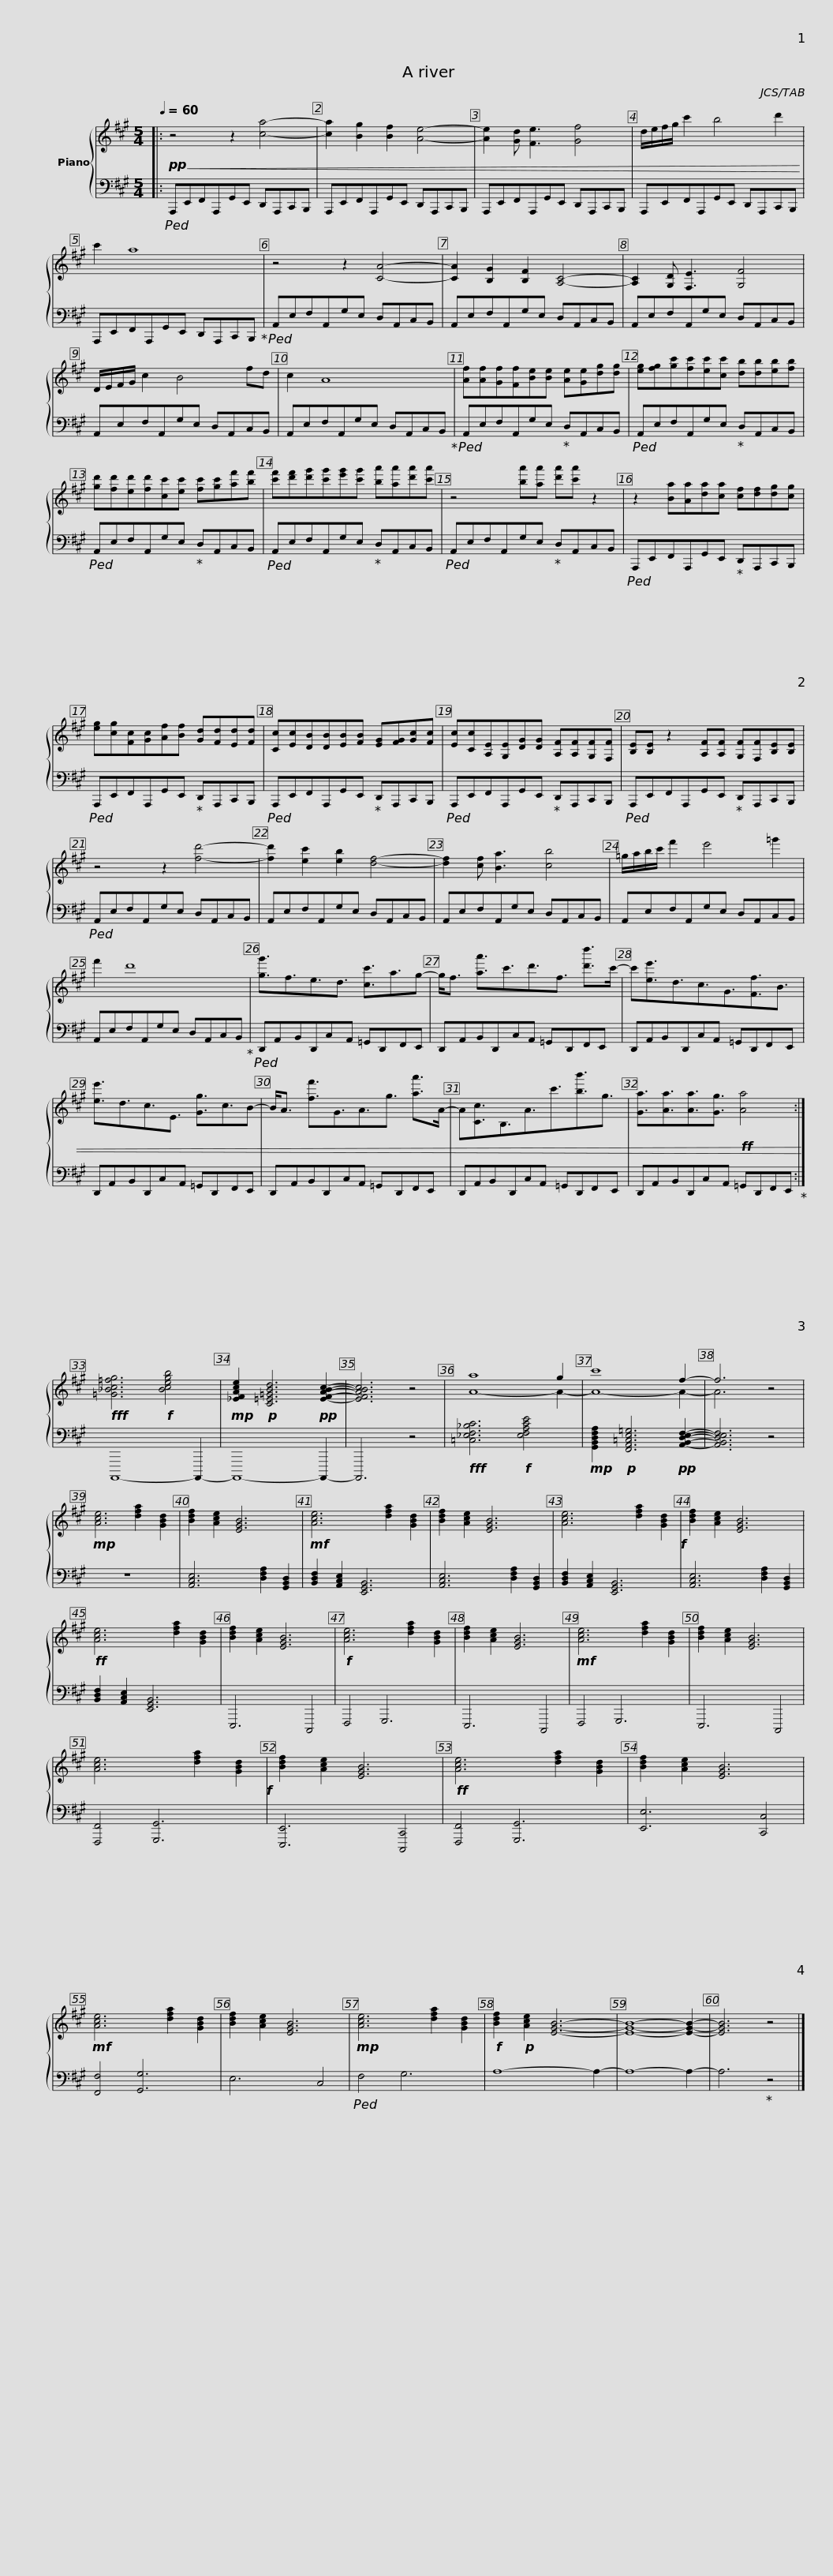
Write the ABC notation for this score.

X:1
%%score { ( 1 3 ) | 2 }
L:1/8
Q:1/4=60
M:5/4
I:linebreak $
K:A
V:1 treble
V:3 treble
V:2 bass
V:1
|:!pp!!<(! z4 z2 [ca]4- | [ca]2 [Bg]2 [Bf]2 [Ae]4- | [Ae]2 [Gd] [Fe]3 [Gf]4 |$ d/e/f/g/ c'2 b4 d'2 | c'2 a8 | %5
 z4 z2 [CA]4- |$ [CA]2 [B,G]2 [B,F]2 [A,C]4- | [A,C]2 [G,D] [F,E]3 [G,F]4 | D/E/F/G/ c2 B4 fd | c2 A8 |$ %10
 [Af][Af][Gf][Ff][Be][Be] [Ae][Ge][dg][dg] | [eg][fg][gc'][fc'][ec'][cc'] [db][db][eb][fb] | [gd'][fd'][ed'][fd'][cc'][ec'] [fc'][gc'][af'][bf'] |$ [c'f'][d'f'][d'g'][c'g'][e'g'][c'g'] [ba'][aa'][d'a'][c'a'] | z4 [ba'][aa'] [d'a'][c'a'] z2 | %15
 z2 [Ba][Aa][da][ca] [cf][df][dg][cg] |$ [eg][cg][Fc][Gc][Af][Bf] [Gd][Fd][Ed][Fd] | [Cc][Ec][DB][DB][EB][FB] [EG][FG][Gc][Fc] | [Ec][Cc][A,E][G,E][DG][DG] [A,F][A,F][G,F][F,F] |$ [B,E][B,E] z2 [A,F][A,F] [G,F][F,F][B,E][B,E] | %20
 z4 z2 [fd']4- | [fd']2 [ec']2 [eb]2 [df]4- | [df]2 [cf] [Ba]3 [cb]4 |$ =g/a/b/c'/ f'2 e'4 =g'2 | f'2 d'8 | %25
 [gg']3/2f3/2e3/2d3/2 [cc']3/2a3/2g- |$ g<f [aa']3/2c'3/2d'3/2f3/2 [d'd'']>c'- | c'[ee']3/2d3/2c3/2G3/2[Ff]3/2B3/2 | [ee']3/2d3/2c3/2E3/2 [Gg]3/2c3/2B- |$ B<A [ff']3/2G3/2A3/2g3/2 [aa']>A- | %30
 A[Cc]3/2B,3/2A3/2c'3/2[bb']3/2g3/2 | [Ga]3/2[Aa]3/2[Aa]3/2[Gg]3/2!ff! [Aa]4!<)! :|$!fff! [=G_Bc=fg]6!f! [Bcegb]4 |!mp! [_EFAce]2!p! [C=E=GBd]6!pp! [EFABc]2- | [EFABc]6 z4 | %35
 a8 g2 | c'8 f2- | f6 z4 |!mp! [Ace]6 [dfa]2 [GBd]2 | [Bdf]2 [Ace]2 [EGB]6 |$ %40
!mf! [Ace]6 [dfa]2 [GBd]2 | [Bdf]2 [Ace]2 [EGB]6 | [Ace]6 [dfa]2 [GBd]2!f! | [Bdf]2 [Ace]2 [EGB]6 |!ff! [Ace]6 [dfa]2 [GBd]2 | %45
 [Bdf]2 [Ace]2 [EGB]6 |!f! [Ace]6 [dfa]2 [GBd]2 | [Bdf]2 [Ace]2 [EGB]6 |$!mf! [Ace]6 [dfa]2 [GBd]2 | [Bdf]2 [Ace]2 [EGB]6 | %50
 [Ace]6 [dfa]2 [GBd]2!f! | [Bdf]2 [Ace]2 [EGB]6 |!ff! [Ace]6 [dfa]2 [GBd]2 | [Bdf]2 [Ace]2 [EGB]6 |!mf! [Ace]6 [dfa]2 [GBd]2 | %55
 [Bdf]2 [Ace]2 [EGB]6 |$!mp! [Ace]6 [dfa]2 [GBd]2 |!f! [Bdf]2!p! [Ace]2 [EGB]6- | [EGB]8- [EGB]2- | [EGB]6 z4 |] %60
V:2
|:!ped! A,,,E,,F,,A,,,G,,E,, D,,A,,,C,,B,,, | A,,,E,,F,,A,,,G,,E,, D,,A,,,C,,B,,, | A,,,E,,F,,A,,,G,,E,, D,,A,,,C,,B,,, |$ A,,,E,,F,,A,,,G,,E,, D,,A,,,C,,B,,, | A,,,E,,F,,A,,,G,,E,, D,,A,,,C,,B,,,!ped-up! | %5
!ped! A,,E,F,A,,G,E, D,A,,C,B,, |$ A,,E,F,A,,G,E, D,A,,C,B,, | A,,E,F,A,,G,E, D,A,,C,B,, | A,,E,F,A,,G,E, D,A,,C,B,, | A,,E,F,A,,G,E, D,A,,C,B,,!ped-up! |$ %10
!ped! A,,E,F,A,,G,E,!ped-up! D,A,,C,B,, |!ped! A,,E,F,A,,G,E,!ped-up! D,A,,C,B,, |!ped! A,,E,F,A,,G,E,!ped-up! D,A,,C,B,, |$!ped! A,,E,F,A,,G,E,!ped-up! D,A,,C,B,, |!ped! A,,E,F,A,,G,E,!ped-up! D,A,,C,B,, | %15
!ped! A,,,E,,F,,A,,,G,,E,,!ped-up! D,,A,,,C,,B,,, |$!ped! A,,,E,,F,,A,,,G,,E,,!ped-up! D,,A,,,C,,B,,, |!ped! A,,,E,,F,,A,,,G,,E,,!ped-up! D,,A,,,C,,B,,, |!ped! A,,,E,,F,,A,,,G,,E,,!ped-up! D,,A,,,C,,B,,, |$!ped! A,,,E,,F,,A,,,G,,E,,!ped-up! D,,A,,,C,,B,,, | %20
!ped! A,,E,F,A,,G,E, D,A,,C,B,, | A,,E,F,A,,G,E, D,A,,C,B,, | A,,E,F,A,,G,E, D,A,,C,B,, |$ A,,E,F,A,,G,E, D,A,,C,B,, | A,,E,F,A,,G,E, D,A,,C,B,,!ped-up! | %25
!ped! D,,A,,B,,D,,C,A,, =G,,D,,F,,E,, |$ D,,A,,B,,D,,C,A,, =G,,D,,F,,E,, | D,,A,,B,,D,,C,A,, =G,,D,,F,,E,, | D,,A,,B,,D,,C,A,, =G,,D,,F,,E,, |$ D,,A,,B,,D,,C,A,, =G,,D,,F,,E,, | %30
 D,,A,,B,,D,,C,A,, =G,,D,,F,,E,, | D,,A,,B,,D,,C,A,, =G,,D,,F,,E,,!ped-up! :|$ A,,,,8- A,,,,2- | A,,,,8- A,,,,2- | A,,,,6 z4 | %35
!fff! [=C,_E,F,_B,C]6!f! [E,F,A,CE]4 |!mp! [G,,B,,D,F,A,]2!p! [F,,A,,=C,E,=G,]6!pp! [A,,B,,D,E,F,]2- | [A,,B,,D,E,F,]6 z4 | z10 | [A,,C,E,]6 [D,F,A,]2 [G,,B,,D,]2 |$ %40
 [B,,D,F,]2 [A,,C,E,]2 [E,,G,,B,,]6 | [A,,C,E,]6 [D,F,A,]2 [G,,B,,D,]2 | [B,,D,F,]2 [A,,C,E,]2 [E,,G,,B,,]6 | [A,,C,E,]6 [D,F,A,]2 [G,,B,,D,]2 | [B,,D,F,]2 [A,,C,E,]2 [E,,G,,B,,]6 | %45
 E,,,6 C,,,4 | F,,,4 G,,,6 | E,,,6 C,,,4 |$ F,,,4 G,,,6 | E,,,6 C,,,4 | %50
 [F,,,F,,]4 [G,,,G,,]6 | [E,,,E,,]6 [C,,,C,,]4 | [F,,,F,,]4 [G,,,G,,]6 | [E,,E,]6 [C,,C,]4 | [F,,F,]4 [G,,G,]6 | %55
 E,6 C,4 |$!ped! F,4 G,6 | A,8- A,2- | A,8- A,2- | A,6!ped-up! z4 |] %60
V:3
|: x10 | x10 | x10 |$ x10 | x10 | %5
 x10 |$ x10 | x10 | x10 | x10 |$ %10
 x10 | x10 | x10 |$ x10 | x10 | %15
 x10 |$ x10 | x10 | x10 |$ x10 | %20
 x10 | x10 | x10 |$ x10 | x10 | %25
 x10 |$ x10 | x10 | x10 |$ x10 | %30
 x10 | x10 :|$ x10 | x10 | x10 | %35
 A8- A2- | A8- A2- | A6 x4 | x10 | x10 |$ %40
 x10 | x10 | x10 | x10 | x10 | %45
 x10 | x10 | x10 |$ x10 | x10 | %50
 x10 | x10 | x10 | x10 | x10 | %55
 x10 |$ x10 | x10 | x10 | x10 |] %60
